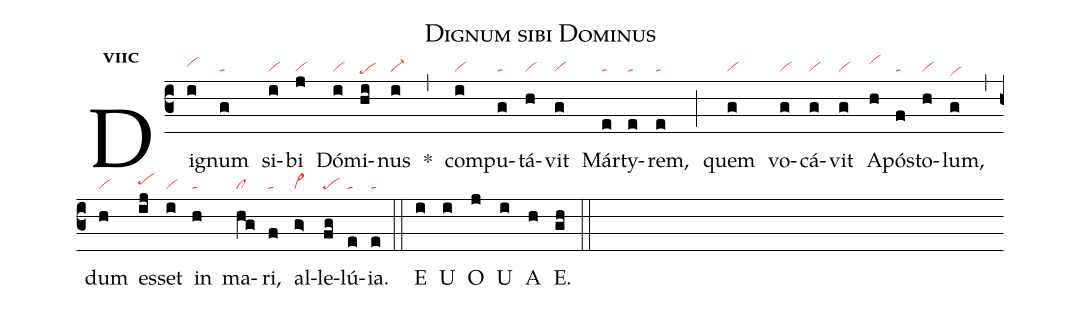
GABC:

name:Dignum sibi Dominus;
office-part:an;
mode:7c;
nabc-lines:1;
%%
initial-style: 1;
name: Dignum sibi Dominus;
mode:7;
office-part: Antiphona;
annotation: Ant.;
annotation: vii c;
nabc-lines:1;
%%
(c3) Di(i|vihh)gnum(g|ta) si(i|vi)bi(j|vi) Dó(i|vi)mi(hi|pehe)nus(i|vi-) <sp>*</sp>(,) com(i|vi)pu(g|ta)tá(h|vi)vit(g|vi) Már(e|ta)ty(e|ta)rem,(e|ta) (;) quem(g|vi) vo(g|vi)cá(g|vi)vit(g|vi) A(h|vihi)pós(f|ta)to(h|vi)lum,(g|vihd) (,) dum(h|vi) es(ij|pehh)set(i|vi) in(h|ta) ma(hg|cl)ri,(f|ta) al(g>|vi>)le(fg|pe)lú(e|ta){ia}.(e|ta) (::)
<eu>E(i) U(i) O(j) U(i) A(h) E.(gh) </eu>(::)
